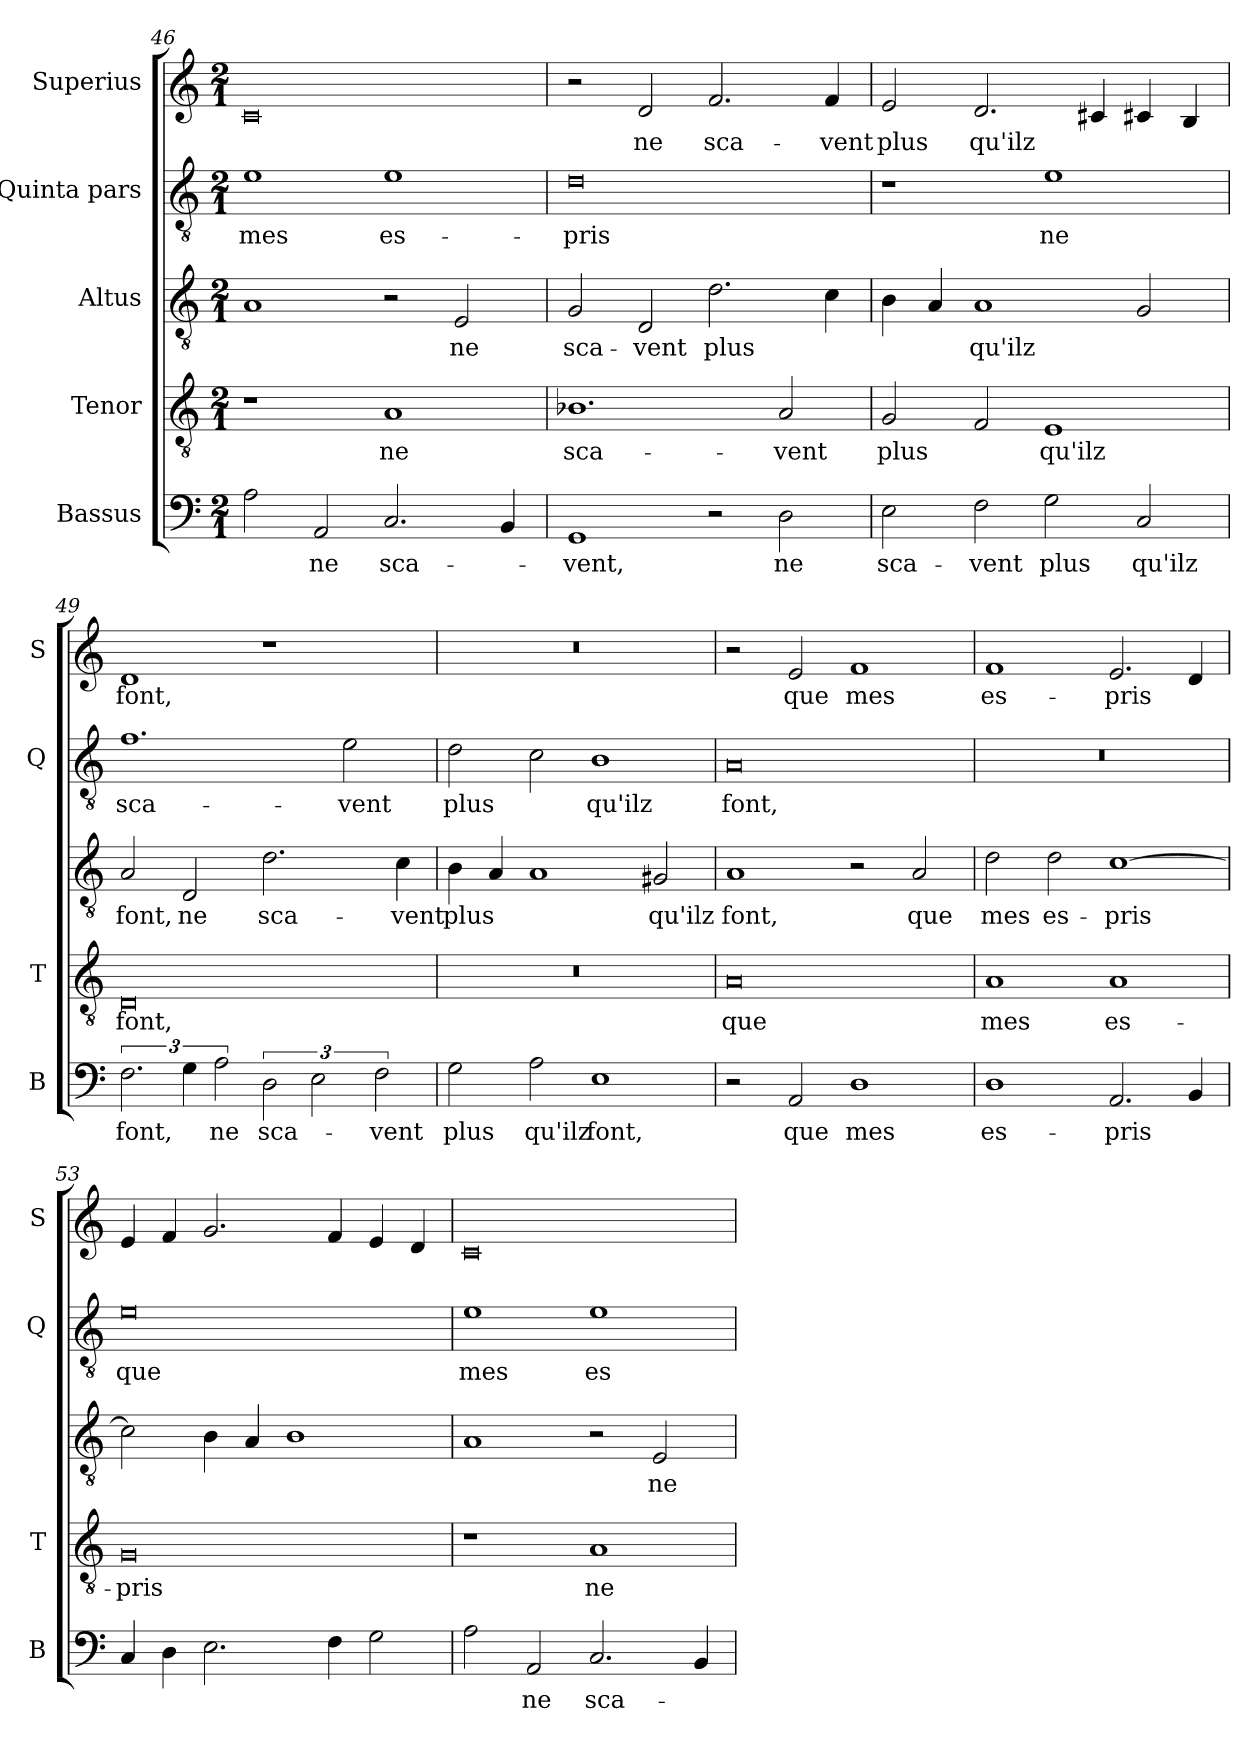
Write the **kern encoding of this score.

**kern	**text	**kern	**text	**kern	**text	**kern	**text	**kern	**text
*part5	*part5	*part4	*part4	*part3	*part3	*part2	*part2	*part1	*part1
*staff5	*staff5	*staff4	*staff4	*staff3	*staff3	*staff2	*staff2	*staff1	*staff1
*I"Bassus	*	*I"Tenor	*	*I"Altus	*	*I"Quinta pars	*	*I"Superius	*
*I'B	*	*I'T	*	*	*	*I'Q	*	*I'S	*
*clefF4	*	*clefGv2	*	*clefGv2	*	*clefGv2	*	*clefG2	*
*k[]	*	*k[]	*	*k[]	*	*k[]	*	*k[]	*
*M2/1	*	*M2/1	*	*M2/1	*	*M2/1	*	*M2/1	*
=46	=46	=46	=46	=46	=46	=46	=46	=46	=46
2A\	.	1r	.	1A	.	1e	mes	0c	.
2AA/	ne	.	.	.	.	.	.	.	.
2.C/	sca-	1A	ne	2r	.	1e	es-	.	.
.	.	.	.	2E/	ne	.	.	.	.
4BB/	.	.	.	.	.	.	.	.	.
=47	=47	=47	=47	=47	=47	=47	=47	=47	=47
1GG	-vent,	1.B-X	sca-	2G/	sca-	0d	-pris	2r	.
.	.	.	.	2D/	-vent	.	.	2d/	ne
2r	.	.	.	2.d\	plus	.	.	2.f/	sca-
2D\	ne	2A	-vent	.	.	.	.	.	.
.	.	.	.	4c\	.	.	.	4f/	-vent
=48	=48	=48	=48	=48	=48	=48	=48	=48	=48
2E\	sca-	2G	plus	4B\	.	1r	.	2e/	plus
.	.	.	.	4A/	.	.	.	.	.
2F\	-vent	2F	.	1A	qu'ilz	.	.	2.d/	qu'ilz
2G\	plus	1E	qu'ilz	.	.	1e	ne	.	.
.	.	.	.	.	.	.	.	4c#X/	.
2C/	qu'ilz	.	.	2G/	.	.	.	4c#X/	.
.	.	.	.	.	.	.	.	4B/	.
=49	=49	=49	=49	=49	=49	=49	=49	=49	=49
3.F\	font,	0D	font,	2A/	font,	1.f	sca-	1d	font,
6G\	.	.	.	2D/	ne	.	.	.	.
3A\	ne	.	.	.	.	.	.	.	.
3D\	sca-	.	.	2.d\	sca-	.	.	1r	.
3E\	.	.	.	.	.	.	.	.	.
.	.	.	.	.	.	2e\	-vent	.	.
3F\	-vent	.	.	.	.	.	.	.	.
.	.	.	.	4c\	-vent	.	.	.	.
=50	=50	=50	=50	=50	=50	=50	=50	=50	=50
2G\	plus	0r	.	4B\	plus	2d\	plus	0r	.
.	.	.	.	4A/	.	.	.	.	.
2A\	qu'ilz	.	.	1A	.	2c\	.	.	.
1E	font,	.	.	.	.	1B	qu'ilz	.	.
.	.	.	.	2G#X/	qu'ilz	.	.	.	.
=51	=51	=51	=51	=51	=51	=51	=51	=51	=51
2r	.	0A	que	1A	font,	0A	font,	2r	.
2AA/	que	.	.	.	.	.	.	2e/	que
1D	mes	.	.	2r	.	.	.	1f	mes
.	.	.	.	2A/	que	.	.	.	.
=52	=52	=52	=52	=52	=52	=52	=52	=52	=52
1D	es-	1A	mes	2d\	mes	0r	.	1f	es-
.	.	.	.	2d\	es-	.	.	.	.
2.AA/	-pris	1A	es-	[1c	-pris	.	.	2.e/	-pris
4BB/	.	.	.	.	.	.	.	4d/	.
=53	=53	=53	=53	=53	=53	=53	=53	=53	=53
4C/	.	0G	pris	2c\]	.	0e	que	4e/	.
4D\	.	.	.	.	.	.	.	4f/	.
2.E\	.	.	.	4B\	.	.	.	2.g/	.
.	.	.	.	4A/	.	.	.	.	.
.	.	.	.	1B	.	.	.	.	.
4F\	.	.	.	.	.	.	.	4f/	.
2G\	.	.	.	.	.	.	.	4e/	.
.	.	.	.	.	.	.	.	4d/	.
=54	=54	=54	=54	=54	=54	=54	=54	=54	=54
2A\	.	1r	.	1A	.	1e	mes	0c	.
2AA/	ne	.	.	.	.	.	.	.	.
2.C/	sca-	1A	ne	2r	.	1e	es-	.	.
.	.	.	.	2E/	ne	.	.	.	.
4BB/	.	.	.	.	.	.	.	.	.
=	=	=	=	=	=	=	=	=	=
*-	*-	*-	*-	*-	*-	*-	*-	*-	*-
